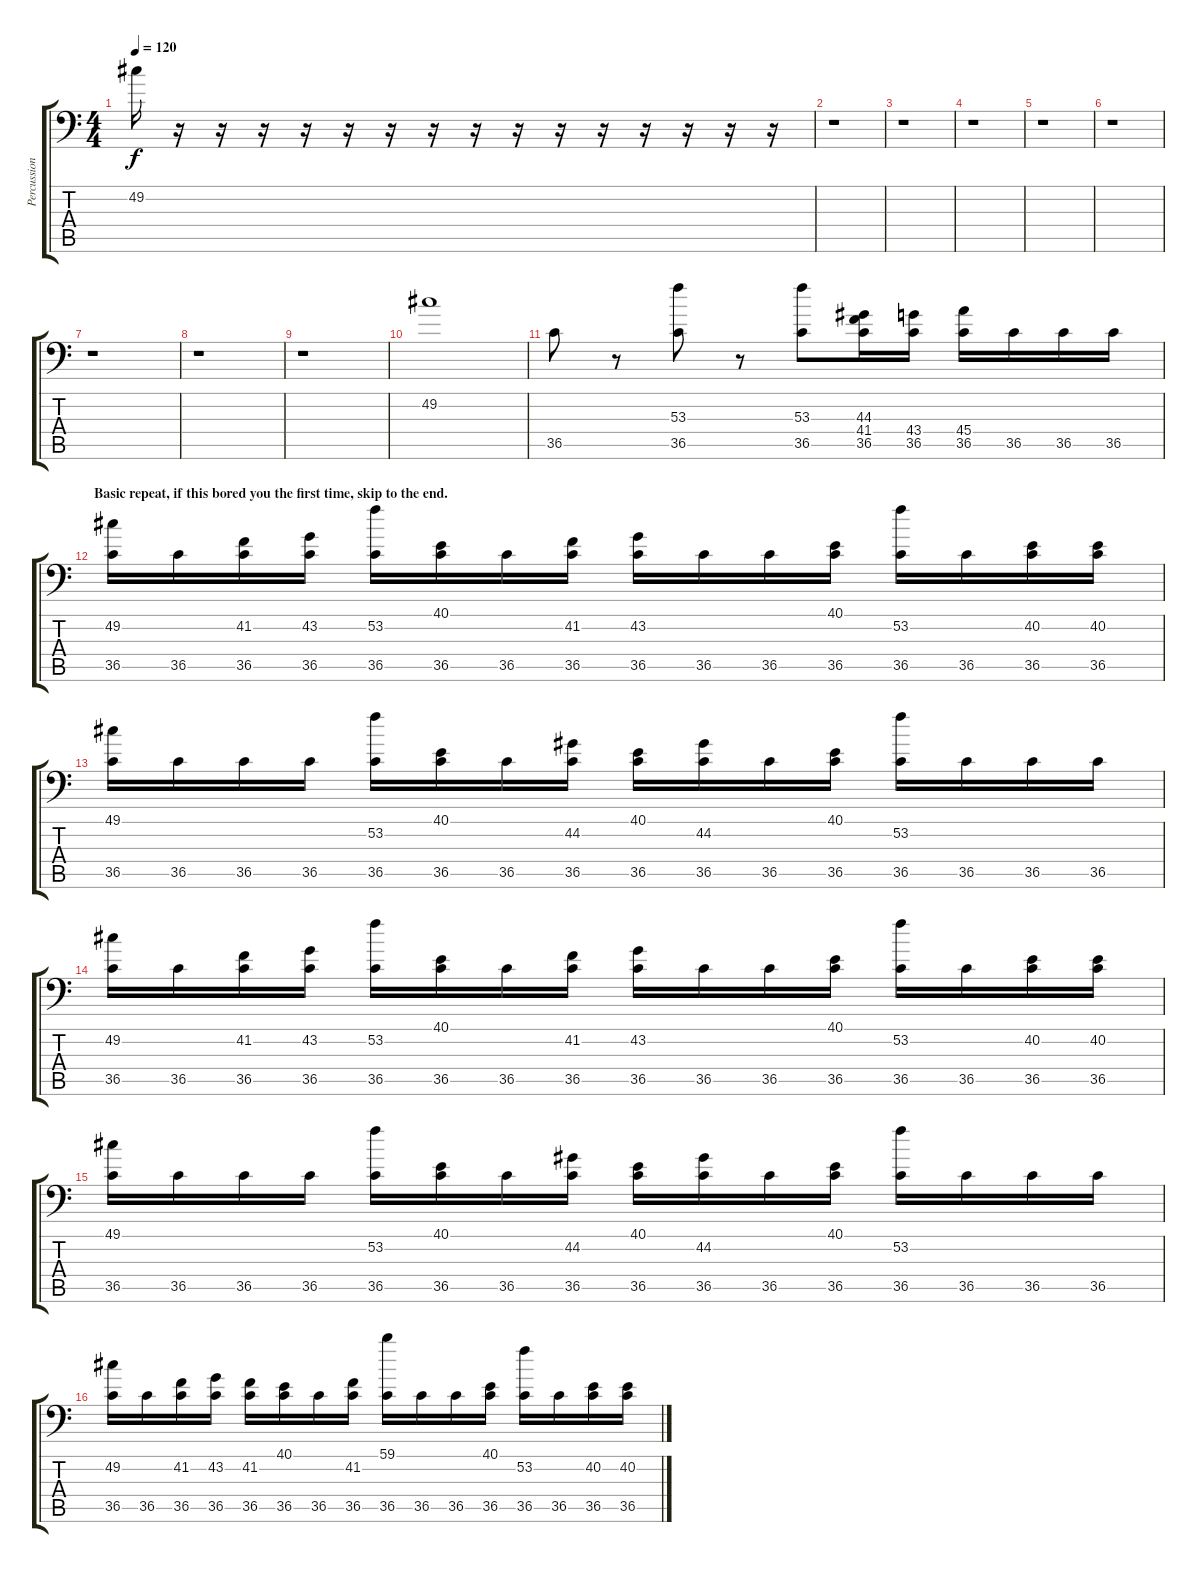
\track ("Percussion" "Percussion") {instrument acousticgrandpiano}
\staff {score tabs}
\tuning (C-1 C-1 C-1 C-1 C-1 C-1) {hide}
\ts (4 4)
\tempo 120
\clef f4
\ks c
49.2.16{dy f} r.16 r.16 r.16 r.16 r.16 r.16 r.16 r.16 r.16 r.16 r.16 r.16 r.16 r.16 r.16 |
r.1 |
r.1 |
r.1 |
r.1 |
r.1 |
r.1 |
r.1 |
r.1 |
49.2.1 |
36.5.8 r.8 (53.3 36.5).8 r.8 (53.3 36.5).8 (44.3 41.4 36.5).16 (43.4 36.5).16 (45.4 36.5).16 36.5.16 36.5.16 36.5.16 |
\section ("" "Basic repeat, if this bored you the first time, skip to the end.")
(49.2 36.5).16 36.5.16 (41.2 36.5).16 (43.2 36.5).16 (53.2 36.5).16 (40.1 36.5).16 36.5.16 (41.2 36.5).16 (43.2 36.5).16 36.5.16 36.5.16 (40.1 36.5).16 (53.2 36.5).16 36.5.16 (40.2 36.5).16 (40.2 36.5).16 |
(49.1 36.5).16 36.5.16 36.5.16 36.5.16 (53.2 36.5).16 (40.1 36.5).16 36.5.16 (44.2 36.5).16 (40.1 36.5).16 (44.2 36.5).16 36.5.16 (40.1 36.5).16 (53.2 36.5).16 36.5.16 36.5.16 36.5.16 |
(49.2 36.5).16 36.5.16 (41.2 36.5).16 (43.2 36.5).16 (53.2 36.5).16 (40.1 36.5).16 36.5.16 (41.2 36.5).16 (43.2 36.5).16 36.5.16 36.5.16 (40.1 36.5).16 (53.2 36.5).16 36.5.16 (40.2 36.5).16 (40.2 36.5).16 |
(49.1 36.5).16 36.5.16 36.5.16 36.5.16 (53.2 36.5).16 (40.1 36.5).16 36.5.16 (44.2 36.5).16 (40.1 36.5).16 (44.2 36.5).16 36.5.16 (40.1 36.5).16 (53.2 36.5).16 36.5.16 36.5.16 36.5.16 |
(49.2 36.5).16 36.5.16 (41.2 36.5).16 (43.2 36.5).16 (41.2 36.5).16 (40.1 36.5).16 36.5.16 (41.2 36.5).16 (59.1 36.5).16 36.5.16 36.5.16 (40.1 36.5).16 (53.2 36.5).16 36.5.16 (40.2 36.5).16 (40.2 36.5).16
